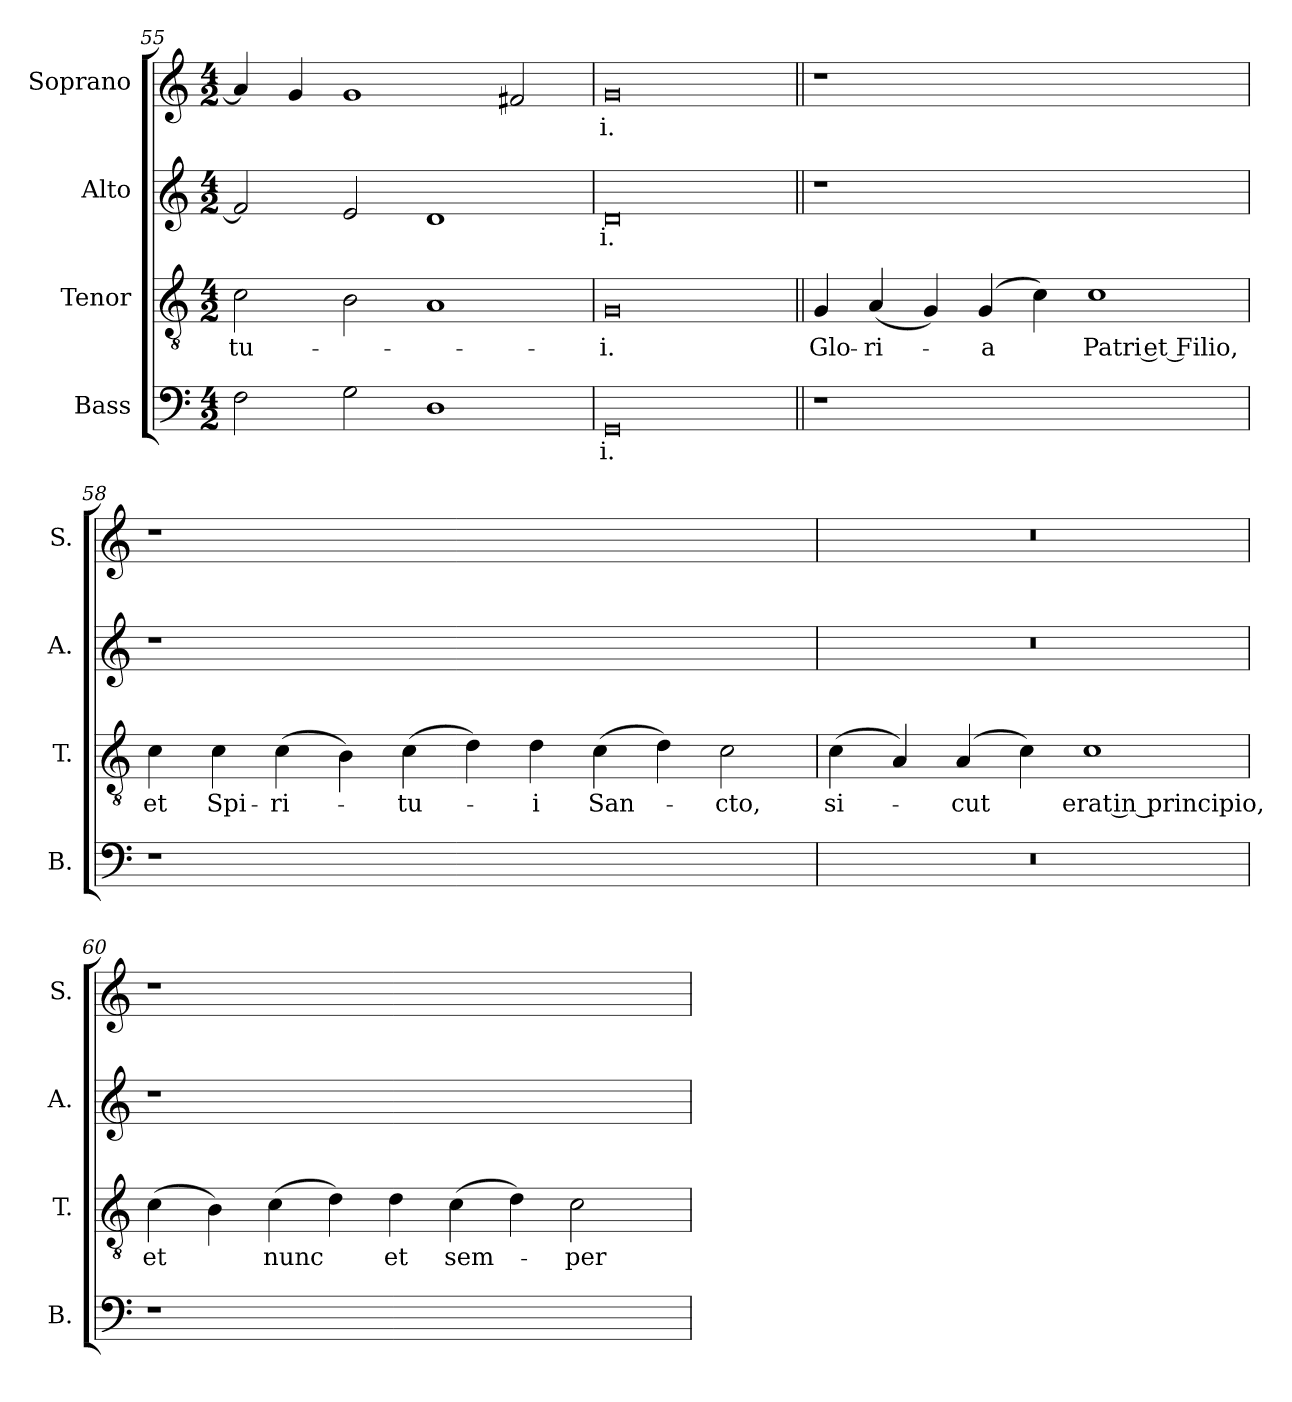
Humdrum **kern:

**kern	**text	**kern	**text	**kern	**text	**kern	**text
*part4	*part4	*part3	*part3	*part2	*part2	*part1	*part1
*staff4	*staff4	*staff3	*staff3	*staff2	*staff2	*staff1	*staff1
*I"Bass	*	*I"Tenor	*	*I"Alto	*	*I"Soprano	*
*I'B.	*	*I'T.	*	*I'A.	*	*I'S.	*
*clefF4	*	*clefGv2	*	*clefG2	*	*clefG2	*
*	*	*ITrd7c12	*	*	*	*	*
*k[]	*	*k[]	*	*k[]	*	*k[]	*
*C:	*	*C:	*	*C:	*	*C:	*
*M4/2	*	*M4/2	*	*M4/2	*	*M4/2	*
=55	=55	=55	=55	=55	=55	=55	=55
!	!	!	!LO:LY:b:color=#000000	!	!	!	!
2Fi\	.	2Ci\	tu-	2fi/]	.	4ai/]	.
.	.	.	.	.	.	4gi/	.
2Gi\	.	2BBi\	.	2ei/	.	1gi	.
1Di	.	1AAi	.	1di	.	.	.
.	.	.	.	.	.	2f#Xi/	.
=56	=56	=56	=56	=56	=56	=56	=56
!	!LO:LY:b:color=#000000	!	!	!	!	!	!
!	!	!	!LO:LY:b:color=#000000	!	!	!	!
!	!	!	!	!	!LO:LY:b:color=#000000	!	!
!	!	!	!	!	!	!	!LO:LY:b:color=#000000
0GGi	-i.	0GGi	-i.	0di	-i.	0gi	-i.
!!LO:PB:g=z
=57||	=57||	=57||	=57||	=57||	=57||	=57||	=57||
!LO:N:vis=1	!	!	!	!	!	!	!
!	!	!	!LO:LY:b:color=#000000	!LO:N:vis=1	!	!LO:N:vis=1	!
0r	.	4GGi/	Glo-	0r	.	0r	.
!	!	!	!LO:LY:b:color=#000000	!	!	!	!
.	.	(4AAi/	-ri-	.	.	.	.
.	.	4GGi/)	.	.	.	.	.
!	!	!	!LO:LY:b:color=#000000	!	!	!	!
.	.	(4GGi/	-a	.	.	.	.
.	.	4Ci\)	.	.	.	.	.
!	!	!	!LO:LY:b:color=#000000	!	!	!	!
.	.	1Ci	Patri et Filio,	.	.	.	.
4ryy	.	.	.	4ryy	.	4ryy	.
=58	=58	=58	=58	=58	=58	=58	=58
!LO:N:vis=1	!	!	!	!	!	!	!
!	!	!	!LO:LY:b:color=#000000	!LO:N:vis=1	!	!LO:N:vis=1	!
0r	.	4Ci\	et	0r	.	0r	.
!	!	!	!LO:LY:b:color=#000000	!	!	!	!
.	.	4Ci\	Spi-	.	.	.	.
!	!	!	!LO:LY:b:color=#000000	!	!	!	!
.	.	(4Ci\	-ri-	.	.	.	.
.	.	4BBi\)	.	.	.	.	.
!	!	!	!LO:LY:b:color=#000000	!	!	!	!
.	.	(4Ci\	-tu-	.	.	.	.
.	.	4Di\)	.	.	.	.	.
!	!	!	!LO:LY:b:color=#000000	!	!	!	!
.	.	4Di\	-i	.	.	.	.
!	!	!	!LO:LY:b:color=#000000	!	!	!	!
.	.	(4Ci\	San-	.	.	.	.
2.ryy	.	4Di\)	.	2.ryy	.	2.ryy	.
!	!	!	!LO:LY:b:color=#000000	!	!	!	!
.	.	2Ci\	-cto,	.	.	.	.
=59	=59	=59	=59	=59	=59	=59	=59
!LO:N:vis=1	!	!	!	!	!	!	!
!	!	!	!LO:LY:b:color=#000000	!LO:N:vis=1	!	!LO:N:vis=1	!
0r	.	(4Ci\	si-	0r	.	0r	.
.	.	4AAi/)	.	.	.	.	.
!	!	!	!LO:LY:b:color=#000000	!	!	!	!
.	.	(4AAi/	-cut	.	.	.	.
.	.	4Ci\)	.	.	.	.	.
!	!	!	!LO:LY:b:color=#000000	!	!	!	!
.	.	1Ci	erat in principio,	.	.	.	.
!!LO:LB:g=z
=60	=60	=60	=60	=60	=60	=60	=60
!LO:N:vis=1	!	!	!	!	!	!	!
!	!	!	!LO:LY:b:color=#000000	!LO:N:vis=1	!	!LO:N:vis=1	!
0r	.	(4Ci\	et	0r	.	0r	.
.	.	4BBi\)	.	.	.	.	.
!	!	!	!LO:LY:b:color=#000000	!	!	!	!
.	.	(4Ci\	nunc	.	.	.	.
.	.	4Di\)	.	.	.	.	.
!	!	!	!LO:LY:b:color=#000000	!	!	!	!
.	.	4Di\	et	.	.	.	.
!	!	!	!LO:LY:b:color=#000000	!	!	!	!
.	.	(4Ci\	sem-	.	.	.	.
.	.	4Di\)	.	.	.	.	.
!	!	!	!LO:LY:b:color=#000000	!	!	!	!
.	.	2Ci\	-per	.	.	.	.
4ryy	.	.	.	4ryy	.	4ryy	.
=	=	=	=	=	=	=	=
*-	*-	*-	*-	*-	*-	*-	*-
